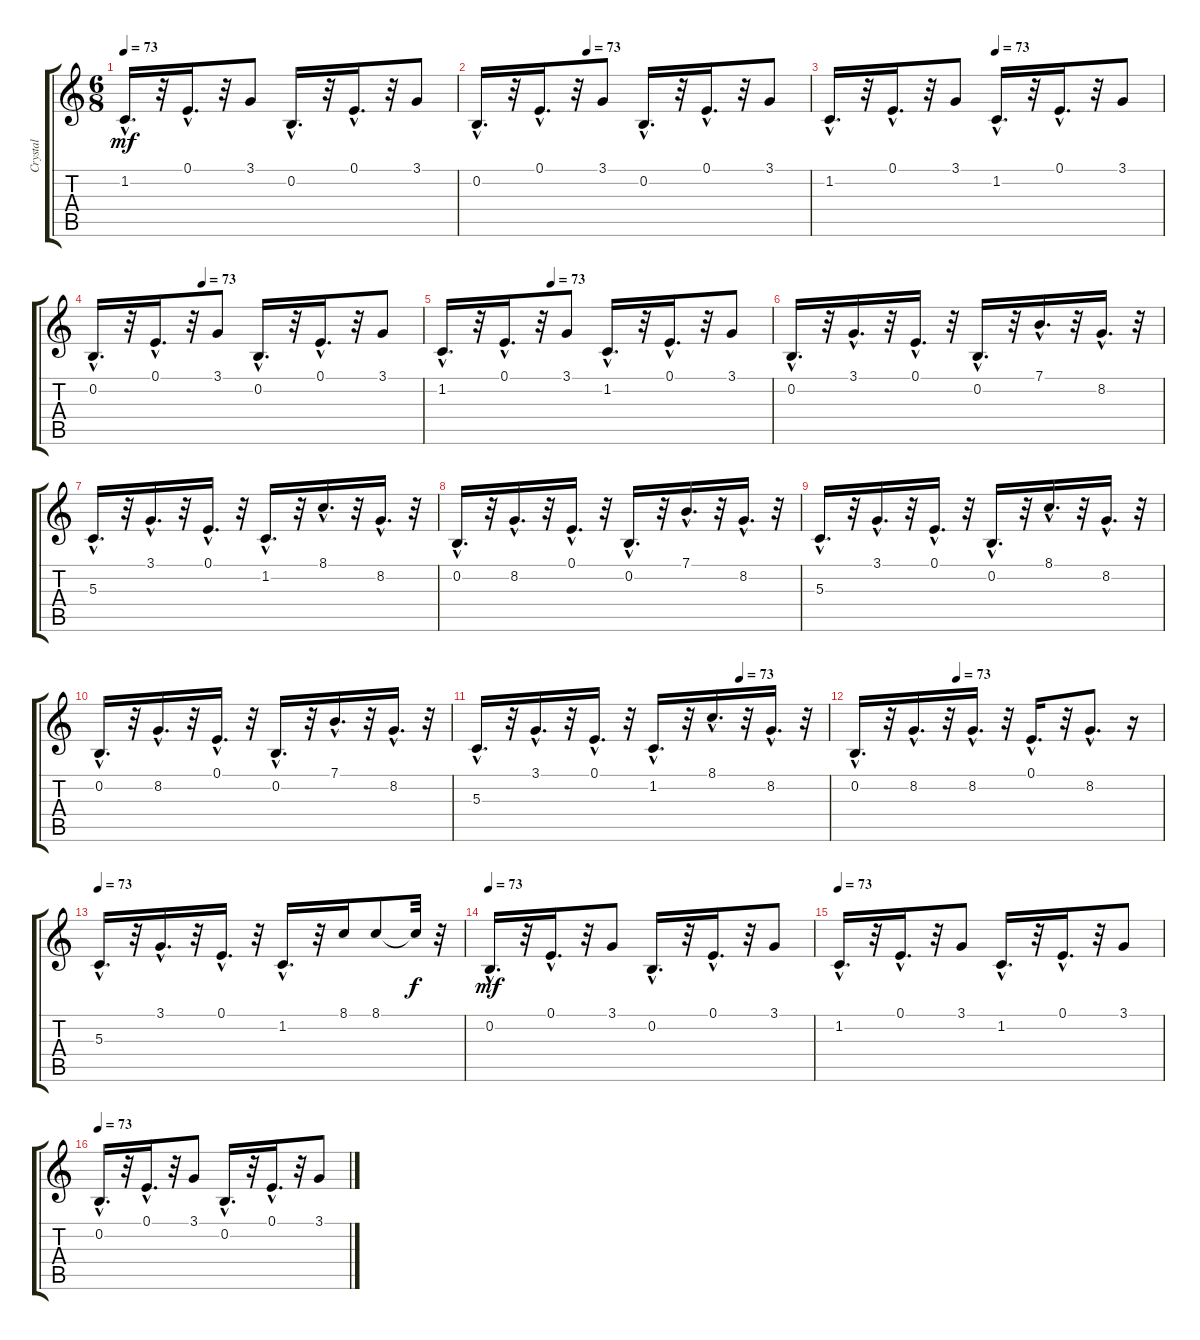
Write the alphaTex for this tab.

\track ("Crystal" "Crystal") {instrument fx3crystal}
\staff {score tabs}
\tuning (E4 B3 G3 D3 A2 E2) {hide}
\ts (6 8)
\tempo 73
\clef g2
\ks c
1.2{hac}.16{d dy mf} r.32 0.1{hac}.16{d} r.32 3.1.8 0.2{hac}.16{d} r.32 0.1{hac}.16{d} r.32 3.1.8 |
\tempo (73 0.3333333333333333)
0.2{hac}.16{d} r.32 0.1{hac}.16{d} r.32 3.1.8 0.2{hac}.16{d} r.32 0.1{hac}.16{d} r.32 3.1.8 |
\tempo (73 0.5)
1.2{hac}.16{d} r.32 0.1{hac}.16{d} r.32 3.1.8 1.2{hac}.16{d} r.32 0.1{hac}.16{d} r.32 3.1.8 |
\tempo (73 0.3333333333333333)
0.2{hac}.16{d} r.32 0.1{hac}.16{d} r.32 3.1.8 0.2{hac}.16{d} r.32 0.1{hac}.16{d} r.32 3.1.8 |
\tempo (73 0.3333333333333333)
1.2{hac}.16{d} r.32 0.1{hac}.16{d} r.32 3.1.8 1.2{hac}.16{d} r.32 0.1{hac}.16{d} r.32 3.1.8 |
0.2{hac}.16{d} r.32 3.1{hac}.16{d} r.32 0.1{hac}.16{d} r.32 0.2{hac}.16{d} r.32 7.1{hac}.16{d} r.32 8.2{hac}.16{d} r.32 |
5.3{hac}.16{d} r.32 3.1{hac}.16{d} r.32 0.1{hac}.16{d} r.32 1.2{hac}.16{d} r.32 8.1{hac}.16{d} r.32 8.2{hac}.16{d} r.32 |
0.2{hac}.16{d} r.32 8.2{hac}.16{d} r.32 0.1{hac}.16{d} r.32 0.2{hac}.16{d} r.32 7.1{hac}.16{d} r.32 8.2{hac}.16{d} r.32 |
5.3{hac}.16{d} r.32 3.1{hac}.16{d} r.32 0.1{hac}.16{d} r.32 0.2{hac}.16{d} r.32 8.1{hac}.16{d} r.32 8.2{hac}.16{d} r.32 |
0.2{hac}.16{d} r.32 8.2{hac}.16{d} r.32 0.1{hac}.16{d} r.32 0.2{hac}.16{d} r.32 7.1{hac}.16{d} r.32 8.2{hac}.16{d} r.32 |
\tempo (73 0.75)
5.3{hac}.16{d} r.32 3.1{hac}.16{d} r.32 0.1{hac}.16{d} r.32 1.2{hac}.16{d} r.32 8.1{hac}.16{d} r.32 8.2{hac}.16{d} r.32 |
\tempo (73 0.3333333333333333)
0.2{hac}.16{d} r.32 8.2{hac}.16{d} r.32 8.2{hac}.16{d} r.32 0.1{hac}.16{d} r.32 8.2{hac}.8{d} r.16 |
\tempo 73
5.3{hac}.16{d} r.32 3.1{hac}.16{d} r.32 0.1{hac}.16{d} r.32 1.2{hac}.16{d} r.32 8.1.16 8.1.8 8.1{t}.32{dy f} r.32 |
\tempo 73
0.2{hac}.16{d dy mf} r.32 0.1{hac}.16{d} r.32 3.1.8 0.2{hac}.16{d} r.32 0.1{hac}.16{d} r.32 3.1.8 |
\tempo 73
1.2{hac}.16{d} r.32 0.1{hac}.16{d} r.32 3.1.8 1.2{hac}.16{d} r.32 0.1{hac}.16{d} r.32 3.1.8 |
\tempo 73
0.2{hac}.16{d} r.32 0.1{hac}.16{d} r.32 3.1.8 0.2{hac}.16{d} r.32 0.1{hac}.16{d} r.32 3.1.8
